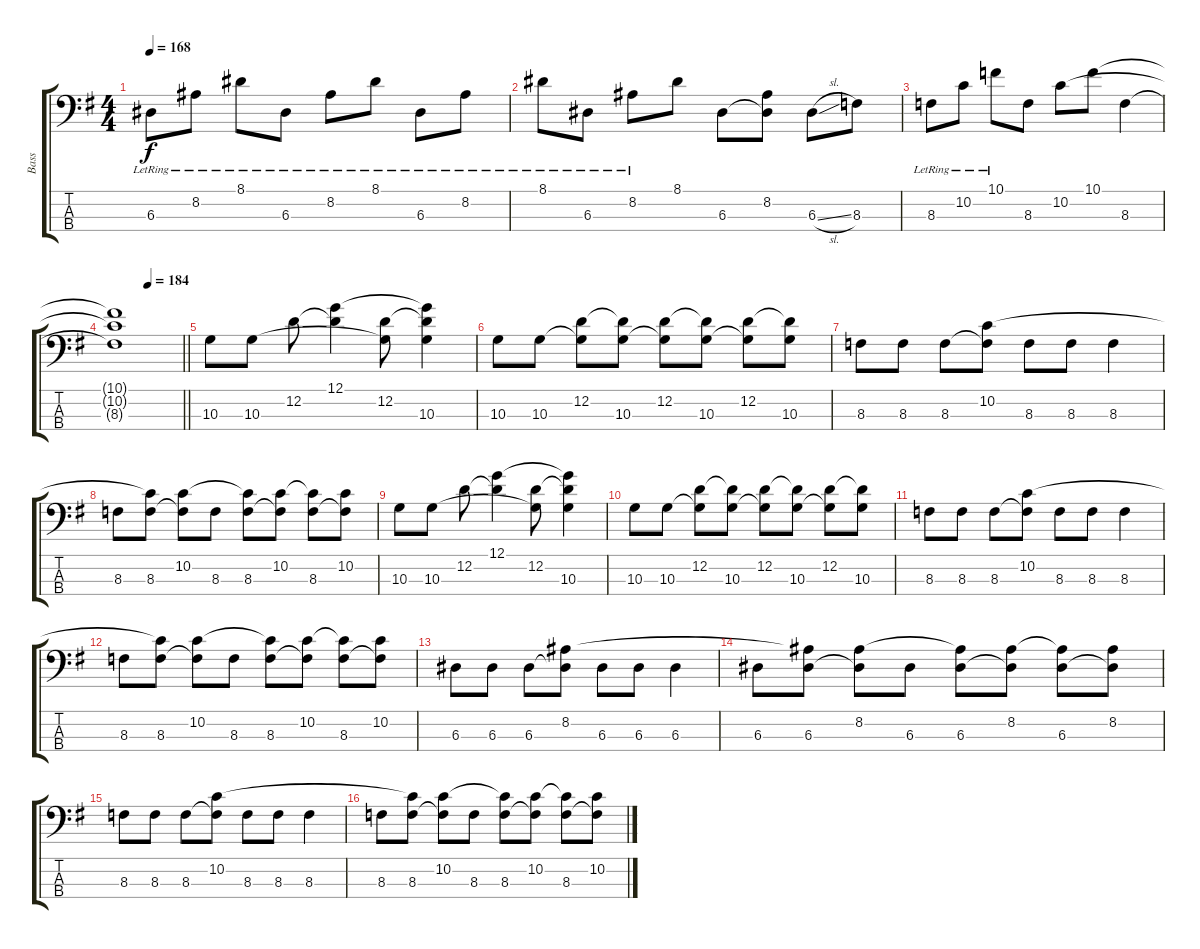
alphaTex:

\track ("Bass" "Bass") {instrument electricbassfinger}
\staff {score tabs}
\tuning (G2 D2 A1 E1) {hide}
\ts (4 4)
\tempo 168
\clef f4
\ks g
6.3{lr}.8{dy f} 8.2{lr}.8 8.1{lr}.8 6.3{lr}.8 8.2{lr}.8 8.1{lr}.8 6.3{lr}.8 8.2{lr}.8 |
8.1{lr}.8 6.3{lr}.8 8.2{lr}.8 8.1.8 6.3.8 (8.2 6.3{t}).8 6.3{sl}.8 8.3.8 |
8.3{lr}.8 10.2{lr}.8 10.1{lr}.8 8.3.8 10.2.8 10.1.8 8.3.4 |
\tempo (184 0.5)
\barLineRight lightlight
(10.1{t} 10.2{t} 8.3{t}).1 |
\section ("" "")
10.3.8 10.3.8 12.2.8 (12.1 12.2{t}).4 (12.2 10.3{t}).8 (12.1{t} 12.2{t} 10.3).4 |
10.3.8 10.3.8 (12.2 10.3{t}).8 (12.2{t} 10.3).8 (12.2 10.3{t}).8 (12.2{t} 10.3).8 (12.2 10.3{t}).8 (12.2{t} 10.3).8 |
8.3.8 8.3.8 8.3.8 (10.2 8.3{t}).8 8.3.8 8.3.8 8.3.4 |
8.3.8 (10.2{t} 8.3).8 (10.2 8.3{t}).8 8.3.8 (10.2{t} 8.3).8 (10.2 8.3{t}).8 (10.2{t} 8.3).8 (10.2 8.3{t}).8 |
10.3.8 10.3.8 12.2.8 (12.1 12.2{t}).4 (12.2 10.3{t}).8 (12.1{t} 12.2{t} 10.3).4 |
10.3.8 10.3.8 (12.2 10.3{t}).8 (12.2{t} 10.3).8 (12.2 10.3{t}).8 (12.2{t} 10.3).8 (12.2 10.3{t}).8 (12.2{t} 10.3).8 |
8.3.8 8.3.8 8.3.8 (10.2 8.3{t}).8 8.3.8 8.3.8 8.3.4 |
8.3.8 (10.2{t} 8.3).8 (10.2 8.3{t}).8 8.3.8 (10.2{t} 8.3).8 (10.2 8.3{t}).8 (10.2{t} 8.3).8 (10.2 8.3{t}).8 |
6.3.8 6.3.8 6.3.8 (8.2 6.3{t}).8 6.3.8 6.3.8 6.3.4 |
6.3.8 (8.2{t} 6.3).8 (8.2 6.3{t}).8 6.3.8 (8.2{t} 6.3).8 (8.2 6.3{t}).8 (8.2{t} 6.3).8 (8.2 6.3{t}).8 |
8.3.8 8.3.8 8.3.8 (10.2 8.3{t}).8 8.3.8 8.3.8 8.3.4 |
8.3.8 (10.2{t} 8.3).8 (10.2 8.3{t}).8 8.3.8 (10.2{t} 8.3).8 (10.2 8.3{t}).8 (10.2{t} 8.3).8 (10.2 8.3{t}).8
